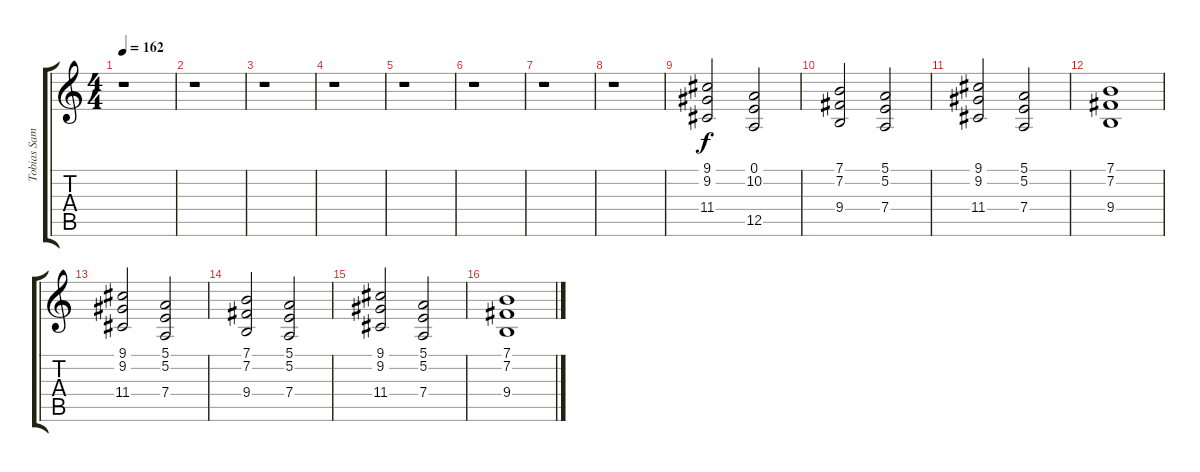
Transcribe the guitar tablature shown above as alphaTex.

\track ("Tobias Sammet Keys 2" "Tobias Sam") {instrument stringensemble1}
\staff {score tabs}
\tuning (E4 B3 G3 D3 A2 E2) {hide}
\ts (4 4)
\tempo 162
\clef g2
\ks c
r.1{dy f} |
r.1 |
r.1 |
r.1 |
r.1 |
r.1 |
r.1 |
r.1 |
(9.1 9.2 11.4).2 (0.1 10.2 12.5).2 |
(7.1 7.2 9.4).2 (5.1 5.2 7.4).2 |
(9.1 9.2 11.4).2 (5.1 5.2 7.4).2 |
(7.1 7.2 9.4).1 |
(9.1 9.2 11.4).2 (5.1 5.2 7.4).2 |
(7.1 7.2 9.4).2 (5.1 5.2 7.4).2 |
(9.1 9.2 11.4).2 (5.1 5.2 7.4).2 |
(7.1 7.2 9.4).1
